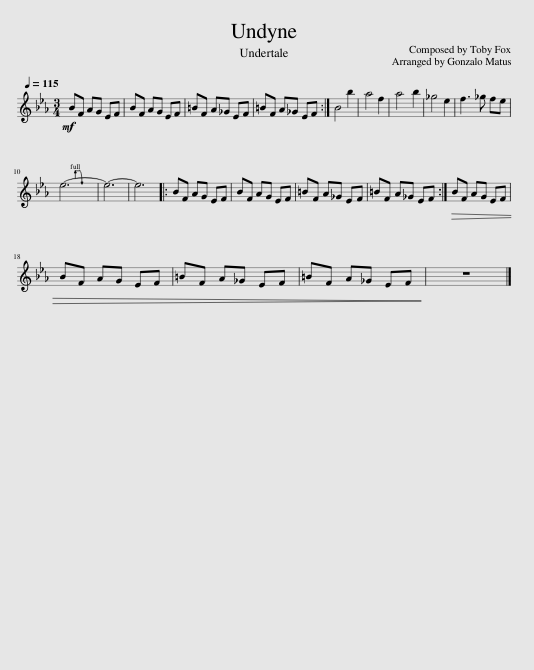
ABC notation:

X:1
L:1/8
Q:1/4=115
M:3/4
I:linebreak $
K:Eb
V:1 treble
V:1
!mf! BF AG EF | BF AG EF | =BF A_G EF | =BF A_G EF :| B4 b2 | %5
 a4 f2 | a4 b2 | _g4 e2 | f3 _g fe |$ e6- | %10
 e6- | e6 |: BF AG EF | BF AG EF | =BF A_G EF | %15
 =BF A_G EF :|!>(! BF AG EF |$ BF AG EF | =BF A_G EF | =BF A_G EF!>)! | %20
 z6 |] %21
